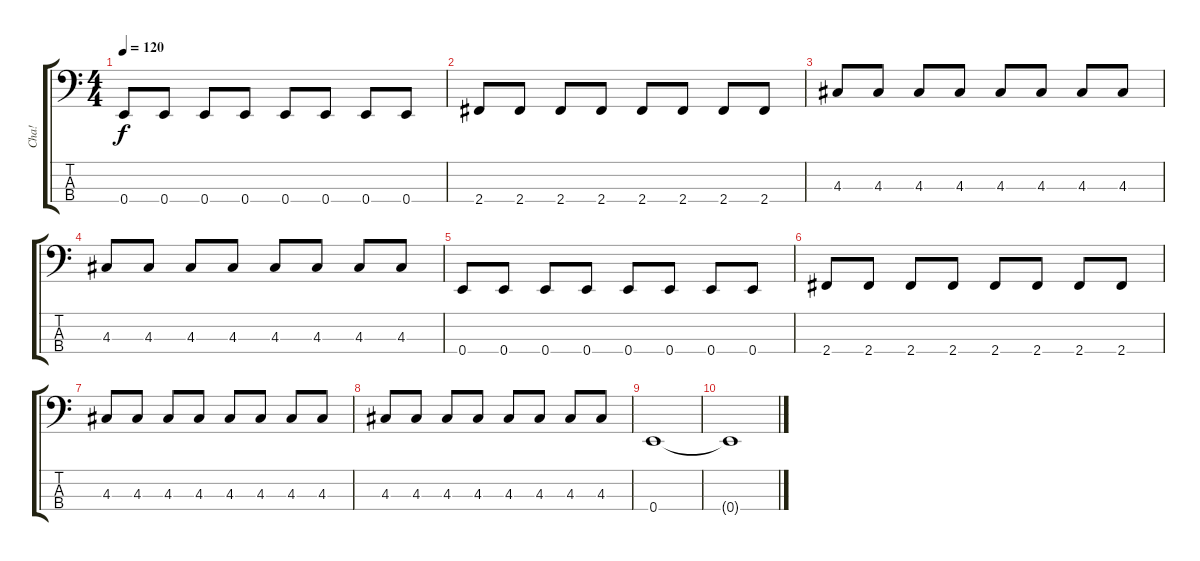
\track ("Cha!" "Cha!") {instrument electricbasspick}
\staff {score tabs}
\tuning (G2 D2 A1 E1) {hide}
\ts (4 4)
\tempo 120
\clef f4
\ks c
0.4.8{dy f} 0.4.8 0.4.8 0.4.8 0.4.8 0.4.8 0.4.8 0.4.8 |
2.4.8 2.4.8 2.4.8 2.4.8 2.4.8 2.4.8 2.4.8 2.4.8 |
4.3.8 4.3.8 4.3.8 4.3.8 4.3.8 4.3.8 4.3.8 4.3.8 |
4.3.8 4.3.8 4.3.8 4.3.8 4.3.8 4.3.8 4.3.8 4.3.8 |
0.4.8 0.4.8 0.4.8 0.4.8 0.4.8 0.4.8 0.4.8 0.4.8 |
2.4.8 2.4.8 2.4.8 2.4.8 2.4.8 2.4.8 2.4.8 2.4.8 |
4.3.8 4.3.8 4.3.8 4.3.8 4.3.8 4.3.8 4.3.8 4.3.8 |
4.3.8 4.3.8 4.3.8 4.3.8 4.3.8 4.3.8 4.3.8 4.3.8 |
0.4.1 |
0.4{t}.1
